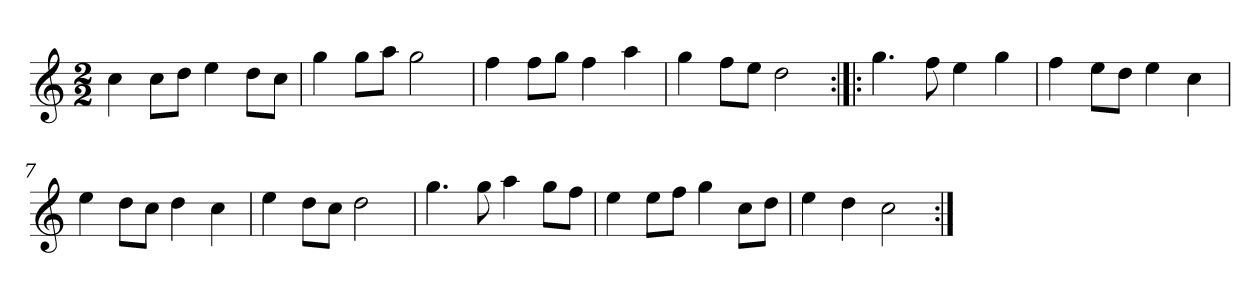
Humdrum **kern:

**kern
*part1
*staff1
*clefG2
*k[]
*C:
*M2/2
*MM120
=1
4cc
8cc\L
8dd\J
4ee
8dd\L
8cc\J
=2
4gg
8gg\L
8aa\J
2gg
=3
4ff
8ff\L
8gg\J
4ff
4aa
=4
4gg
8ff\L
8ee\J
2dd
=5:|!|:
4.gg
8ff
4ee
4gg
=6
4ff
8ee\L
8dd\J
4ee
4cc
=7
4ee
8dd\L
8cc\J
4dd
4cc
=8
4ee
8dd\L
8cc\J
2dd
=9
4.gg
8gg
4aa
8gg\L
8ff\J
=10
4ee
8ee\L
8ff\J
4gg
8cc\L
8dd\J
=11
4ee
4dd
2cc
=:|!
*-
